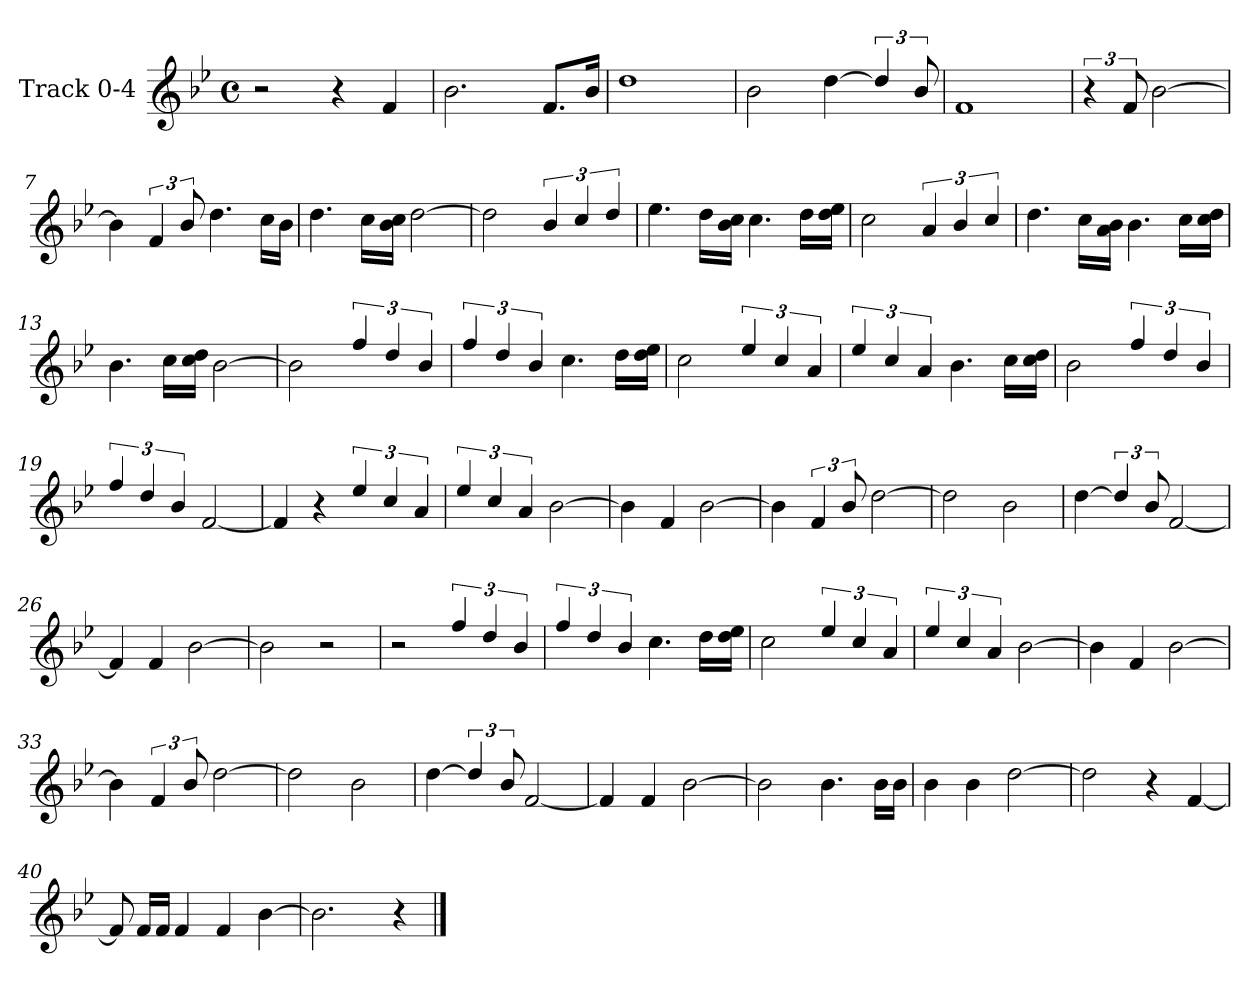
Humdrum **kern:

**kern
*part1
*staff1
*I"Track 0-4
*clefG2
*k[b-e-]
*B-:
*M4/4
*met(c)
=1
2r
4r
4f/
=2
2.b-\
8.f/L
16b-/J
=3
1dd
=4
2b-\
[4dd\
6dd/]
12b-/
=5
1f
=6
6r
12f/
[2b-\
=7
4b-\]
6f/
12b-/
4.dd\
16cc\L
16b-\J
=8
4.dd\
16cc\L
16b-\ 16cc\J
[2dd\
!!LO:LB:g=z
=9
2dd\]
6b-/
6cc/
6dd/
=10
4.ee-\
16dd\L
16b-\ 16cc\J
4.cc\
16dd\L
16dd\ 16ee-\J
=11
2cc\
6a/
6b-/
6cc/
=12
4.dd\
16cc\L
16a\ 16b-\J
4.b-\
16cc\L
16cc\ 16dd\J
=13
4.b-\
16cc\L
16cc\ 16dd\J
[2b-\
=14
2b-\]
6ff/
6dd/
6b-/
!!LO:LB:g=z
=15
6ff/
6dd/
6b-/
4.cc\
16dd\L
16dd\ 16ee-\J
=16
2cc\
6ee-/
6cc/
6a/
=17
6ee-/
6cc/
6a/
4.b-\
16cc\L
16cc\ 16dd\J
=18
2b-\
6ff/
6dd/
6b-/
=19
6ff/
6dd/
6b-/
[2f/
=20
4f/]
4r
6ee-/
6cc/
6a/
=21
6ee-/
6cc/
6a/
[2b-\
!!LO:LB:g=z
=22
4b-\]
4f/
[2b-\
=23
4b-\]
6f/
12b-/
[2dd\
=24
2dd\]
2b-\
=25
[4dd\
6dd/]
12b-/
[2f/
=26
4f/]
4f/
[2b-\
=27
2b-\]
2r
=28
2r
6ff/
6dd/
6b-/
=29
6ff/
6dd/
6b-/
4.cc\
16dd\L
16dd\ 16ee-\J
=30
2cc\
6ee-/
6cc/
6a/
!!LO:LB:g=z
=31
6ee-/
6cc/
6a/
[2b-\
=32
4b-\]
4f/
[2b-\
=33
4b-\]
6f/
12b-/
[2dd\
=34
2dd\]
2b-\
=35
[4dd\
6dd/]
12b-/
[2f/
=36
4f/]
4f/
[2b-\
=37
2b-\]
4.b-\
16b-\L
16b-\J
=38
4b-\
4b-\
[2dd\
=39
2dd\]
4r
[4f/
!!LO:LB:g=z
=40
8f/]
16f/L
16f/J
4f/
4f/
[4b-\
=41
2.b-\]
4r
==
*-
